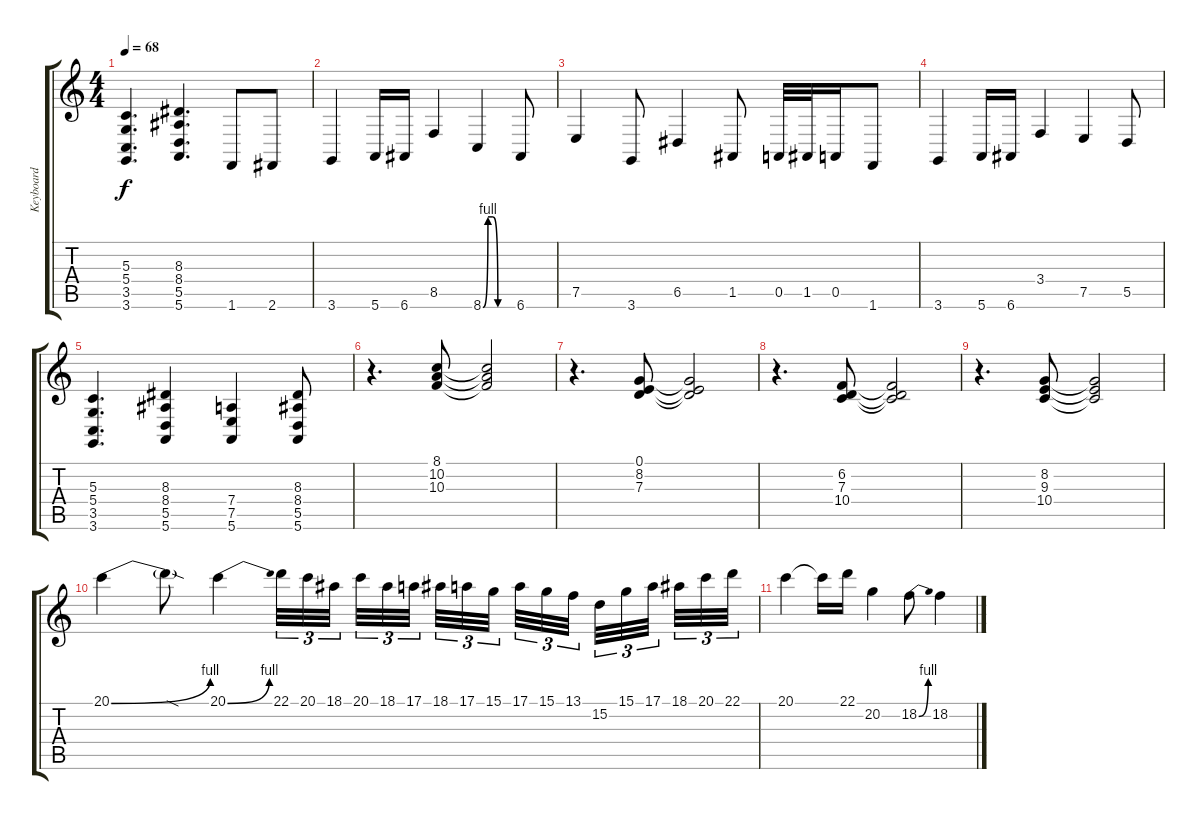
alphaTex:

\track ("Keyboard" "Keyboard") {instrument electricgrandpiano}
\staff {score tabs}
\tuning (E4 B3 G3 D3 A2 E2) {hide}
\ts (4 4)
\tempo 68
\clef g2
\ks c
(5.3 5.4 3.5 3.6).4{d dy f} (8.3 8.4 5.5 5.6).4{d} 1.6.8 2.6.8 |
3.6.4 5.6.16 6.6.16 8.5.4 8.6{be (custom 0 0 10 4 20 4 30 0 60 0)}.4 6.6.8 |
7.5.4 3.6.8 6.5.4 1.5.8 0.5.32 1.5.32 0.5.16 1.6.8 |
3.6.4 5.6.16 6.6.16 3.4.4 7.5.4 5.5.8 |
(5.3 5.4 3.5 3.6).4{d} (8.3 8.4 5.5 5.6).4 (7.4 7.5 5.6).4 (8.3 8.4 5.5 5.6).8 |
r.4{d} (8.1 10.2 10.3).8 (8.1{t} 10.2{t} 10.3{t}).2 |
r.4{d} (0.1 8.2 7.3).8 (0.1{t} 8.2{t} 7.3{t}).2 |
r.4{d} (6.2 7.3 10.4).8 (6.2{t} 7.3{t} 10.4{t}).2 |
r.4{d} (8.2 9.3 10.4).8 (8.2{t} 9.3{t} 10.4{t}).2 |
20.1{be (bend 0 0 60 4)}.4 20.1{sod t}.8 20.1{be (bend 0 0 60 4)}.4 22.1.32{tu (3 2)} 20.1.32{tu (3 2)} 18.1.32{tu (3 2) beam splitsecondary} 20.1.32{tu (3 2)} 18.1.32{tu (3 2)} 17.1.32{tu (3 2)} 18.1.32{tu (3 2)} 17.1.32{tu (3 2)} 15.1.32{tu (3 2) beam splitsecondary} 17.1.32{tu (3 2)} 15.1.32{tu (3 2)} 13.1.32{tu (3 2) beam splitsecondary} 15.2.32{tu (3 2)} 15.1.32{tu (3 2)} 17.1.32{tu (3 2) beam splitsecondary} 18.1.32{tu (3 2)} 20.1.32{tu (3 2)} 22.1.32{tu (3 2)} |
20.1.4 20.1{t}.16 22.1.16 20.2.4 18.2{be (bend 0 0 60 4)}.8 18.2.4
